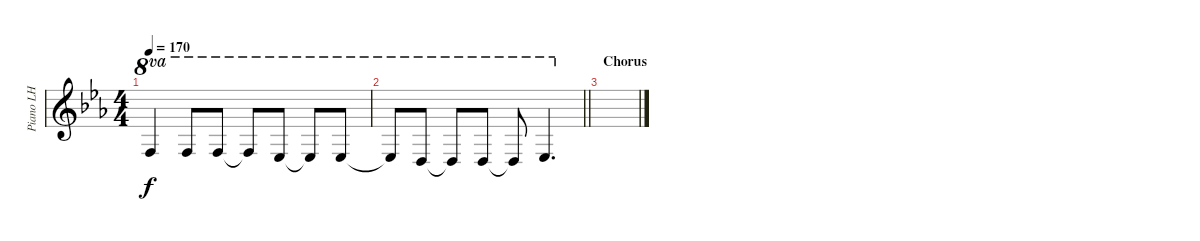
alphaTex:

\track ("Piano LH" "Piano LH") {instrument acousticgrandpiano}
\staff {score}
\tuning (E4 B3 G3 D3 A2 E2) {hide}
\ts (4 4)
\tempo 170
\clef g2
\ks eb
1.1.4{ot 8va dy f} 1.1.8{ot 8va} 1.1.8{ot 8va} 1.1{t}.8{ot 8va} 4.2.8{ot 8va} 4.2{t}.8{ot 8va} 4.2.8{ot 8va} |
\barLineRight lightlight
4.2{t}.8{ot 8va} 3.2.8{ot 8va} 3.2{t}.8{ot 8va} 3.2.8{ot 8va} 3.2{t}.8{ot 8va} 4.2.4{d ot 8va} |
\section ("" "Chorus")
